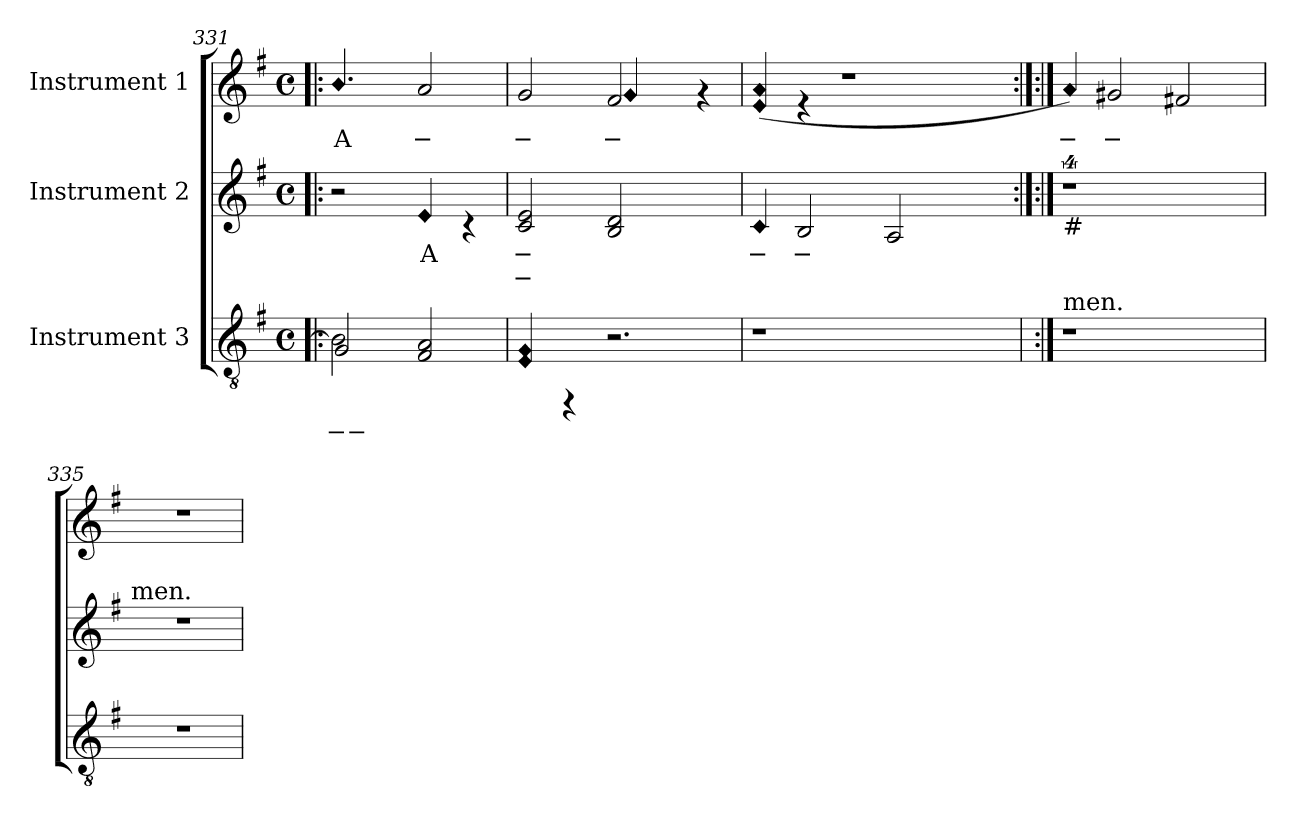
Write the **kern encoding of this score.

**kern	**text	**kern	**text	**text	**kern	**text
*part3	*part3	*part2	*part2	*part2	*part1	*part1
*staff3	*staff3	*staff2	*staff2	*staff2	*staff1	*staff1
*I"Instrument 3	*	*I"Instrument 2	*	*	*I"Instrument 1	*
!!LO:PB:g=z
*clefGv2	*	*clefG2	*	*	*clefG2	*
*k[f#]	*	*k[f#]	*	*	*k[f#]	*
*G:	*	*G:	*	*	*G:	*
*M4/4	*	*M4/4	*	*	*M4/4	*
*met(c)	*	*met(c)	*	*	*met(c)	*
=331!|:	=331!|:	=331!|:	=331!|:	=331!|:	=331!|:	=331!|:
*^	*	*	*	*	*	*
!	!	!LO:LY:b:cj	!	!	!	!LO:N:head=diamond	!LO:LY:b:cj
2B\]	2G/	−−	2r	.	.	4.b/	A
.	.	.	.	.	.	8ryy	.
!	!	!LO:LY:b:cj	!LO:N:head=diamond	!LO:LY:b:rj	!	!	!LO:LY:b:cj
2A/ 2F#/	2ryy	.	4e/	A	.	2a/	−
.	.	.	4rc	.	.	.	.
*v	*v	*	*	*	*	*	*
=332	=332	=332	=332	=332	=332	=332
!LO:N:n=1:head=diamond	!	!	!	!	!	!
!LO:N:n=2:head=diamond	!	!	!LO:LY:b:rj	!LO:LY:b:rj	!	!LO:LY:b:cj
*	*	*	*	*	*^	*
4G/ 4E/	.	(2e/ 2c/	−	−	2g/	2ryy	−
4rCC	.	.	.	.	.	.	.
!	!	!	!LO:LY:b:rj	!LO:LY:b:rj	!	!LO:N:head=diamond	!LO:LY:b:cj
2.r	.	2d/ 2B/	.	.	2f#/	4g/	−
.	.	.	.	.	.	2ryy	.
.	.	4ryy	.	.	4rf	.	.
*	*	*	*	*	*v	*v	*
=333	=333	=333	=333	=333	=333	=333
!	!	!LO:N:head=diamond	!LO:LY:b:rj	!	!LO:N:n=1:head=diamond	!
!	!	!	!	!	!LO:N:n=2:head=diamond	!
1r	.	4c/	−	.	(<4e/ 4a/	.
!	!	!	!LO:LY:b:rj	!	!	!
.	.	2B/	−	.	4rd	.
.	.	.	.	.	1r	.
!	!	!	!LO:LY:b:rj	!	!	!
.	.	2A/	.	.	.	.
2ryy	.	.	.	.	.	.
.	.	4ryy	.	.	.	.
=334	=334:|!	=334:|!	=334:|!	=334:|!	=334:|!	=334:|!
!	!	!LO:TX:b:t=#	!	!	!	!
!LO:TX:a:t=men.	!	!	!	!	!	!
!	!	!	!	!	!LO:N:head=diamond	!LO:LY:b:cj
1r	.	4%5r	.	.	4a/)	−
!	!	!	!	!	!	!LO:LY:b:cj
.	.	.	.	.	2g#X/	−
!	!	!	!	!	!	!LO:LY:b:cj
.	.	.	.	.	2f#X/	.
4ryy	.	.	.	.	.	.
=335	=335	=335	=335	=335	=335	=335
!	!	!LO:TX:a:t=men.	!	!	!	!
1r	.	1r	.	.	1r	.
=	=	=	=	=	=	=
*-	*-	*-	*-	*-	*-	*-
